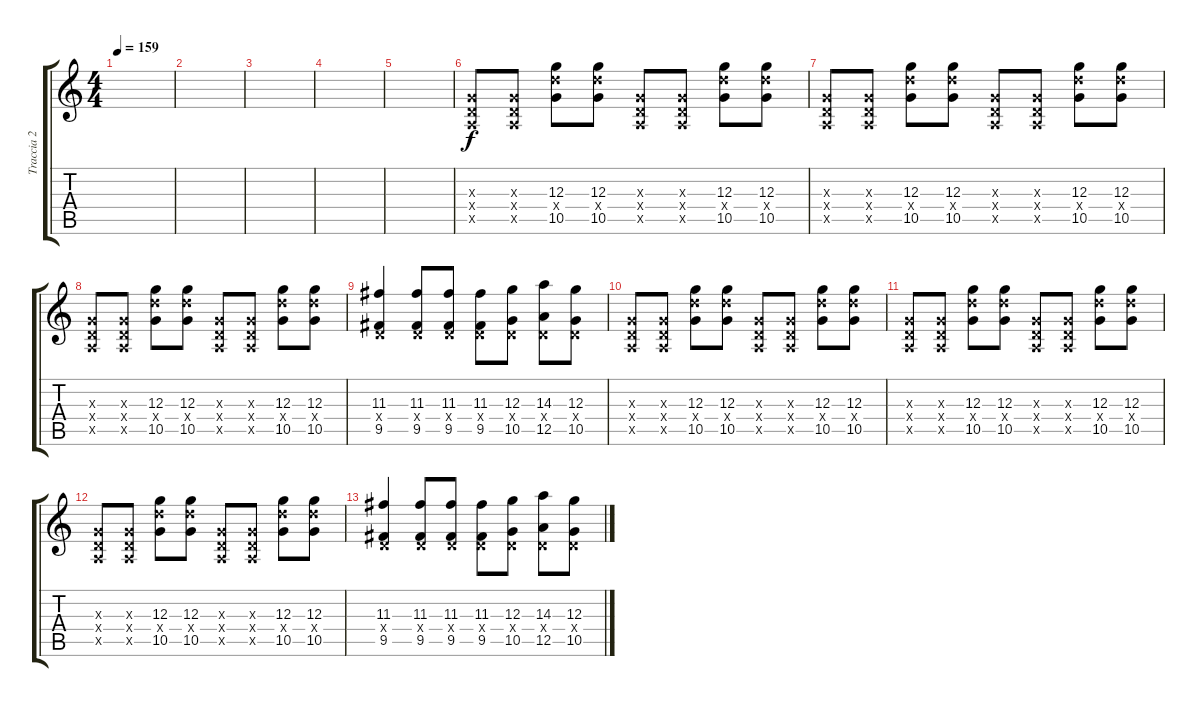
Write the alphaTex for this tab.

\track ("Traccia 2" "Traccia 2") {instrument distortionguitar}
\staff {score tabs}
\tuning (E4 B3 G3 D3 A2 E2) {hide}
\ts (4 4)
\tempo 159
\clef g2
\ks c
|
|
|
|
|
(0.3{x} 0.4{x} 0.5{x}).8 (0.3{x} 0.4{x} 0.5{x}).8 (12.3 12.4{x} 10.5).8 (12.3 12.4{x} 10.5).8 (0.3{x} 0.4{x} 0.5{x}).8 (0.3{x} 0.4{x} 0.5{x}).8 (12.3 12.4{x} 10.5).8 (12.3 12.4{x} 10.5).8 |
(0.3{x} 0.4{x} 0.5{x}).8 (0.3{x} 0.4{x} 0.5{x}).8 (12.3 12.4{x} 10.5).8 (12.3 12.4{x} 10.5).8 (0.3{x} 0.4{x} 0.5{x}).8 (0.3{x} 0.4{x} 0.5{x}).8 (12.3 12.4{x} 10.5).8 (12.3 12.4{x} 10.5).8 |
(0.3{x} 0.4{x} 0.5{x}).8 (0.3{x} 0.4{x} 0.5{x}).8 (12.3 12.4{x} 10.5).8 (12.3 12.4{x} 10.5).8 (0.3{x} 0.4{x} 0.5{x}).8 (0.3{x} 0.4{x} 0.5{x}).8 (12.3 12.4{x} 10.5).8 (12.3 12.4{x} 10.5).8 |
(11.3 0.4{x} 9.5).4 (11.3 0.4{x} 9.5).8 (11.3 0.4{x} 9.5).8 (11.3 0.4{x} 9.5).8 (12.3 0.4{x} 10.5).8 (14.3 0.4{x} 12.5).8 (12.3 0.4{x} 10.5).8 |
(0.3{x} 0.4{x} 0.5{x}).8 (0.3{x} 0.4{x} 0.5{x}).8 (12.3 12.4{x} 10.5).8 (12.3 12.4{x} 10.5).8 (0.3{x} 0.4{x} 0.5{x}).8 (0.3{x} 0.4{x} 0.5{x}).8 (12.3 12.4{x} 10.5).8 (12.3 12.4{x} 10.5).8 |
(0.3{x} 0.4{x} 0.5{x}).8 (0.3{x} 0.4{x} 0.5{x}).8 (12.3 12.4{x} 10.5).8 (12.3 12.4{x} 10.5).8 (0.3{x} 0.4{x} 0.5{x}).8 (0.3{x} 0.4{x} 0.5{x}).8 (12.3 12.4{x} 10.5).8 (12.3 12.4{x} 10.5).8 |
(0.3{x} 0.4{x} 0.5{x}).8 (0.3{x} 0.4{x} 0.5{x}).8 (12.3 12.4{x} 10.5).8 (12.3 12.4{x} 10.5).8 (0.3{x} 0.4{x} 0.5{x}).8 (0.3{x} 0.4{x} 0.5{x}).8 (12.3 12.4{x} 10.5).8 (12.3 12.4{x} 10.5).8 |
(11.3 0.4{x} 9.5).4 (11.3 0.4{x} 9.5).8 (11.3 0.4{x} 9.5).8 (11.3 0.4{x} 9.5).8 (12.3 0.4{x} 10.5).8 (14.3 0.4{x} 12.5).8 (12.3 0.4{x} 10.5).8
